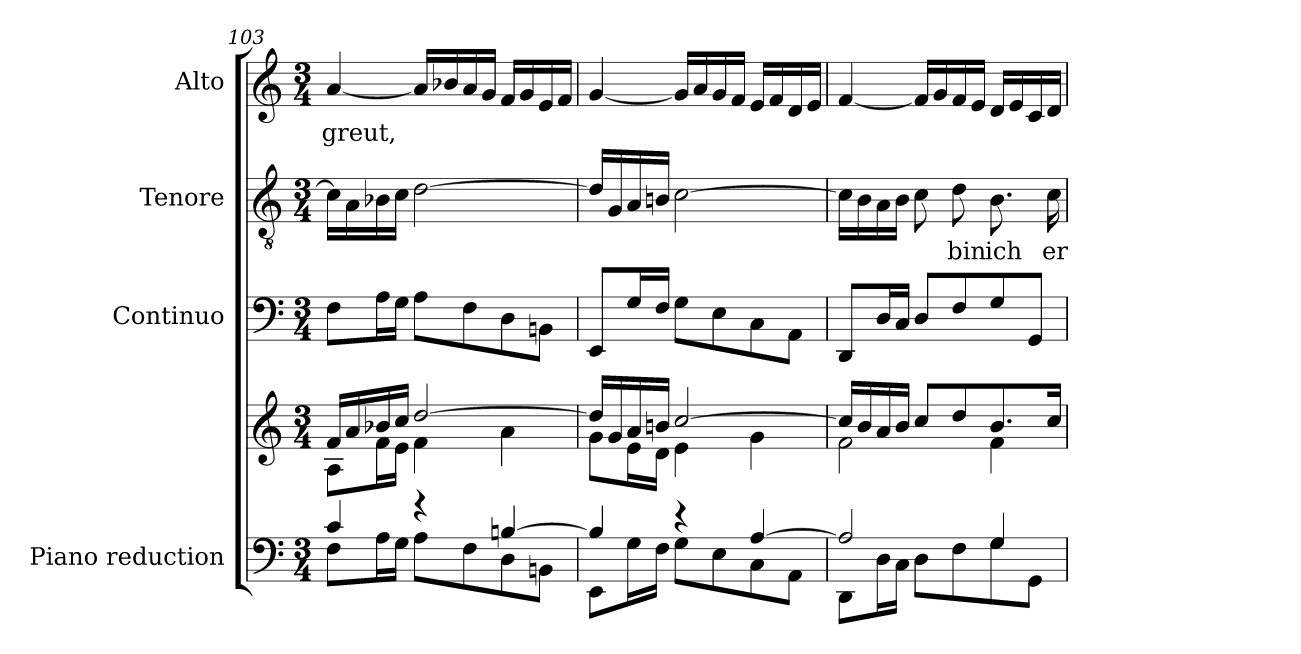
**kern	**kern	**kern	**kern	**text	**kern	**text
*part4	*part4	*part3	*part2	*part2	*part1	*part1
*staff5	*staff4	*staff3	*staff2	*staff2	*staff1	*staff1
*I"Piano reduction	*	*I"Continuo	*I"Tenore	*	*I"Alto	*
*I'Pno	*	*	*	*	*	*
*clefF4	*clefG2	*clefF4	*clefGv2	*	*clefG2	*
*k[]	*k[]	*k[]	*k[]	*	*k[]	*
*M3/4	*M3/4	*M3/4	*M3/4	*	*M3/4	*
=103	=103	=103	=103	=103	=103	=103
*^	*^	*	*	*	*	*
!	!	!	!	!	!	!	!	!LO:LY:b
4c/	8F\L	16f/LL	8A\L	8F\L	16c\LL]	.	[4a/	-greut,
.	.	16a/	.	.	16A\	.	.	.
.	16A\L	16b-i/	16f\L	16A\L	16B-X\	.	.	.
.	16G\JJ	16cc/JJ	16e\JJ	16G\JJ	16c\JJ	.	.	.
4r	8A\L	[2dd/	4f\	8A\L	[2d\	.	16a/LL]	.
.	.	.	.	.	.	.	16b-X/	.
.	8F\	.	.	8F\	.	.	16a/	.
.	.	.	.	.	.	.	16g/JJ	.
[4Bn/	8D\	.	4a\	8D\	.	.	16f/LL	.
.	.	.	.	.	.	.	16g/	.
.	8BBn\J	.	.	8BBn\J	.	.	16e/	.
.	.	.	.	.	.	.	16f/JJ	.
=104	=104	=104	=104	=104	=104	=104	=104	=104
4B/]	8EE\L	16dd/LL]	8g\L	8EE/L	16d/LL]	.	[4g/	.
.	.	16g/	.	.	16G/	.	.	.
.	16G\L	16a/	16e\L	16G/L	16A/	.	.	.
.	16F\JJ	16bni/JJ	16d\JJ	16F/JJ	16Bn/JJ	.	.	.
4r	8G\L	[2cc/	4e\	8G\L	[2c\	.	16g/LL]	.
.	.	.	.	.	.	.	16a/	.
.	8E\	.	.	8E\	.	.	16g/	.
.	.	.	.	.	.	.	16f/JJ	.
[4A/	8C\	.	4g\	8C\	.	.	16e/LL	.
.	.	.	.	.	.	.	16f/	.
.	8AA\J	.	.	8AA\J	.	.	16d/	.
.	.	.	.	.	.	.	16e/JJ	.
!!LO:LB:g=z
=105	=105	=105	=105	=105	=105	=105	=105	=105
2A/]	8DD\L	16cc/LL]	2f\	8DD/L	16c\LL]	.	[4f/	.
.	.	16b/	.	.	16B\	.	.	.
.	16D\L	16a/	.	16D/L	16A\	.	.	.
.	16C\JJ	16b/JJ	.	16C/JJ	16B\JJ	.	.	.
.	8D\L	8cc/L	.	8D/L	8c\	.	16f/LL]	.
.	.	.	.	.	.	.	16g/	.
!	!	!	!	!	!	!LO:LY:b	!	!
.	8F\	8dd/	.	8F/	8d\	bin	16f/	.
.	.	.	.	.	.	.	16e/JJ	.
!	!	!	!	!	!	!LO:LY:b	!	!
4G/	8G\	8.b/	4f\	8G/	8.B\	ich	16d/LL	.
.	.	.	.	.	.	.	16e/	.
.	8GG\J	.	.	8GG/J	.	.	16c/	.
!	!	!	!	!	!	!LO:LY:b	!	!
.	.	16cc/Jk	.	.	16c\	er-	16d/JJ	.
*v	*v	*	*	*	*	*	*	*
*	*v	*v	*	*	*	*	*
=	=	=	=	=	=	=
*-	*-	*-	*-	*-	*-	*-
